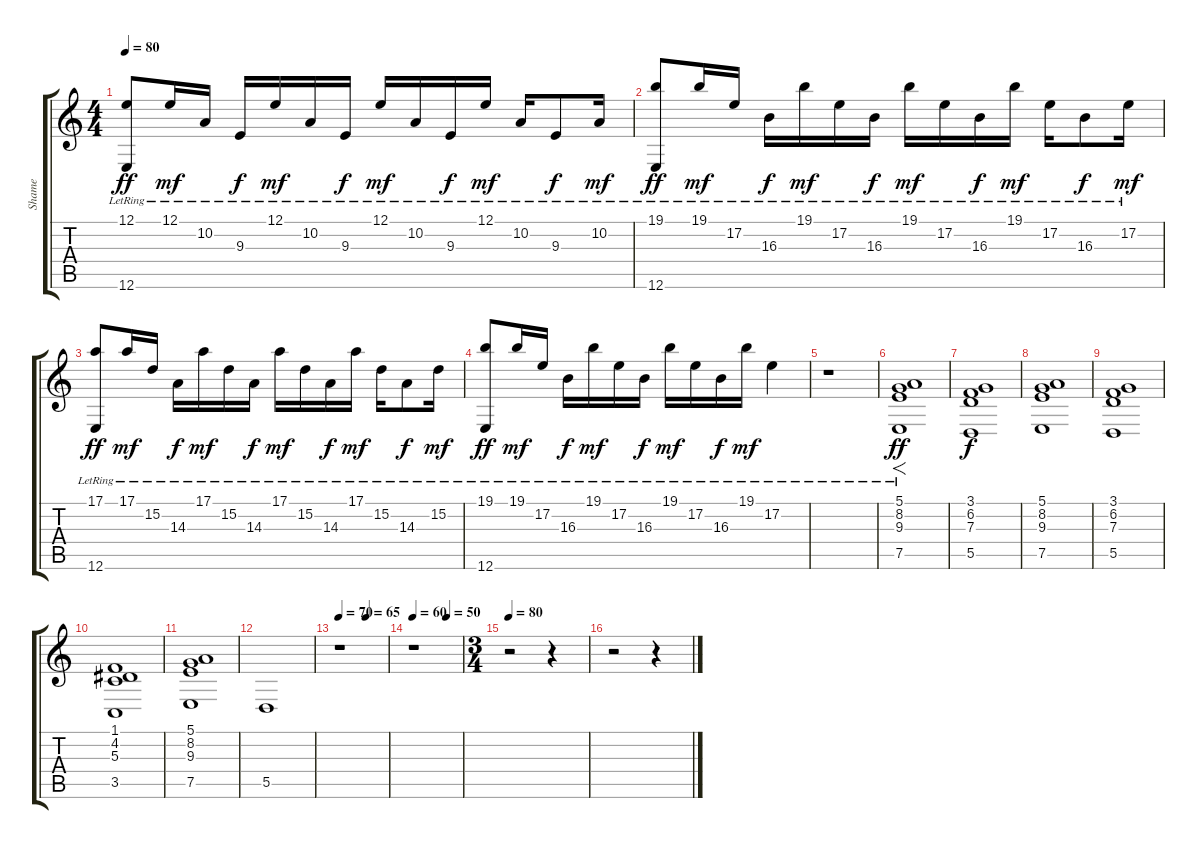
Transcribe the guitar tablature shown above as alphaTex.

\track ("Shame" "Shame") {instrument acousticgrandpiano}
\staff {score tabs}
\tuning (E4 B3 G3 D3 A2 E2) {hide}
\ts (4 4)
\tempo 80
\clef g2
\ks c
(12.1 12.6{lr}).8{dy ff} 12.1{lr}.16{dy mf} 10.2{lr}.16 9.3{lr}.16{dy f} 12.1{lr}.16{dy mf} 10.2{lr}.16 9.3{lr}.16{dy f} 12.1{lr}.16{dy mf} 10.2{lr}.16 9.3{lr}.16{dy f} 12.1{lr}.16{dy mf} 10.2{lr}.16 9.3{lr}.8{dy f} 10.2{lr}.16{dy mf} |
(19.1 12.6{lr}).8{dy ff} 19.1{lr}.16{dy mf} 17.2{lr}.16 16.3{lr}.16{dy f} 19.1{lr}.16{dy mf} 17.2{lr}.16 16.3{lr}.16{dy f} 19.1{lr}.16{dy mf} 17.2{lr}.16 16.3{lr}.16{dy f} 19.1{lr}.16{dy mf} 17.2{lr}.16 16.3{lr}.8{dy f} 17.2{lr}.16{dy mf} |
(17.1 12.6{lr}).8{dy ff} 17.1{lr}.16{dy mf} 15.2{lr}.16 14.3{lr}.16{dy f} 17.1{lr}.16{dy mf} 15.2{lr}.16 14.3{lr}.16{dy f} 17.1{lr}.16{dy mf} 15.2{lr}.16 14.3{lr}.16{dy f} 17.1{lr}.16{dy mf} 15.2{lr}.16 14.3{lr}.8{dy f} 15.2{lr}.16{dy mf} |
(19.1 12.6{lr}).8{dy ff} 19.1{lr}.16{dy mf} 17.2{lr}.16 16.3{lr}.16{dy f} 19.1{lr}.16{dy mf} 17.2{lr}.16 16.3{lr}.16{dy f} 19.1{lr}.16{dy mf} 17.2{lr}.16 16.3{lr}.16{dy f} 19.1{lr}.16{dy mf} 17.2{lr}.4 |
r.1 |
(5.1 8.2 9.3 7.5{lr}).1{f dy ff} |
(3.1 6.2 7.3 5.5).1{dy f} |
(5.1 8.2 9.3 7.5).1 |
(3.1 6.2 7.3 5.5).1 |
(1.1 4.2 5.3 3.5).1 |
(5.1 8.2 9.3 7.5).1 |
5.5.1 |
\tempo 70
\tempo (65 0.5625)
r.1 |
\tempo 60
\tempo (50 0.6875)
r.1 |
\ts (3 4)
\tempo 80
r.2 r.4 |
r.2 r.4
